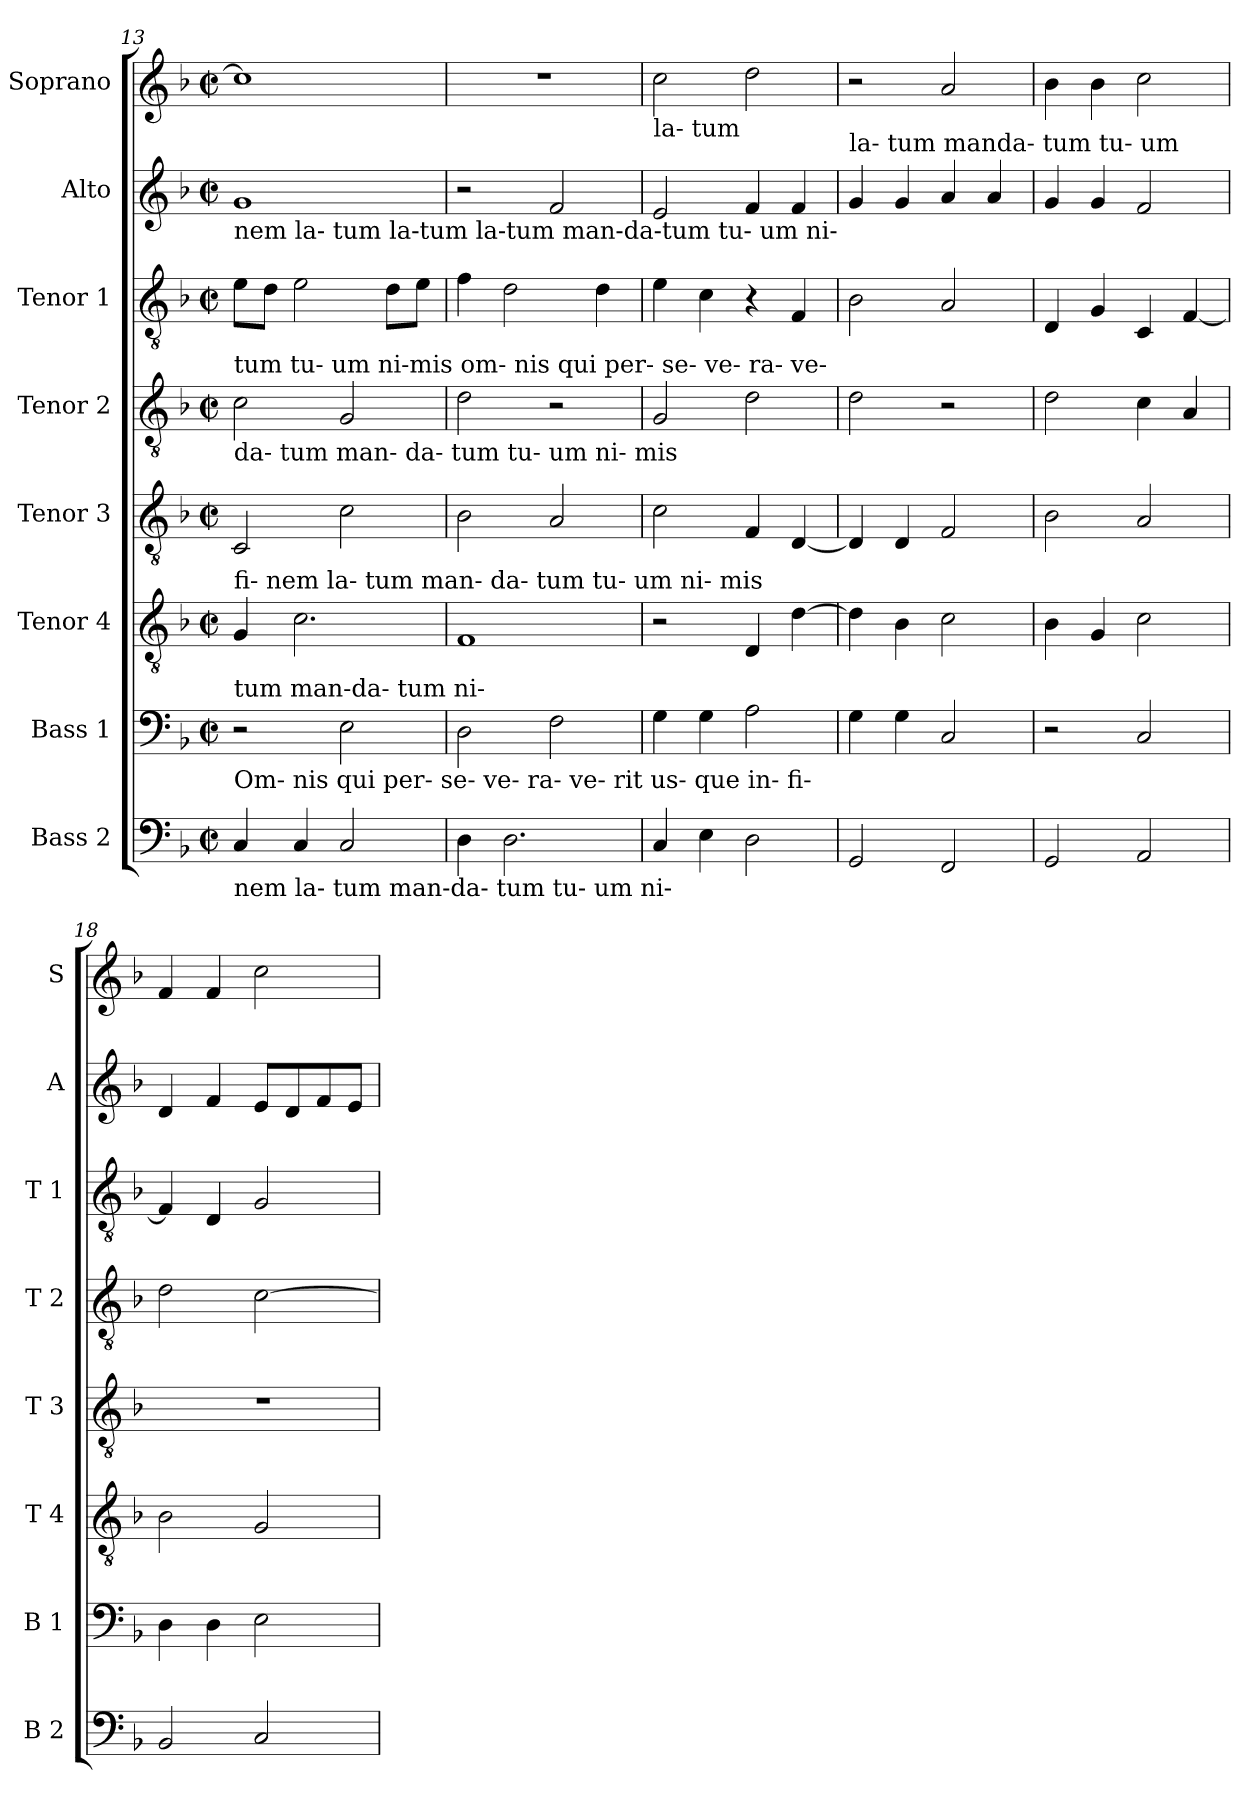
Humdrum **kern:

**kern	**kern	**kern	**kern	**kern	**kern	**kern	**kern
*part8	*part7	*part6	*part5	*part4	*part3	*part2	*part1
*staff8	*staff7	*staff6	*staff5	*staff4	*staff3	*staff2	*staff1
*I"Bass 2	*I"Bass 1	*I"Tenor 4	*I"Tenor 3	*I"Tenor 2	*I"Tenor 1	*I"Alto	*I"Soprano
*I'B 2	*I'B 1	*I'T 4	*I'T 3	*I'T 2	*I'T 1	*I'A	*I'S
!!LO:PB:g=z
*clefF4	*clefF4	*clefGv2	*clefGv2	*clefGv2	*clefGv2	*clefG2	*clefG2
*k[b-]	*k[b-]	*k[b-]	*k[b-]	*k[b-]	*k[b-]	*k[b-]	*k[b-]
*F:	*F:	*F:	*F:	*F:	*F:	*F:	*F:
*M2/2	*M2/2	*M2/2	*M2/2	*M2/2	*M2/2	*M2/2	*M2/2
*met(c|)	*met(c|)	*met(c|)	*met(c|)	*met(c|)	*met(c|)	*met(c|)	*met(c|)
=13	=13	=13	=13	=13	=13	=13	=13
!	!	!	!	!	!	!LO:TX:b:t=nem                                la-         tum        la-tum   la-tum man-da-tum  tu- um         ni-	!
!	!	!	!	!LO:TX:a:t=tum  tu-        um  ni-mis         om- nis        qui         per- se-        ve-         ra-  ve-	!	!	!
!	!	!	!	!LO:TX:b:t=da-        tum                     man-     da-        tum                     tu-        um ni-                mis	!	!	!
!	!	!LO:TX:a:t=fi-         nem       la-        tum        man-     da- tum        tu-  um         ni-       mis	!	!	!	!	!
!	!LO:TX:a:t=tum                               man-da-                            tum ni-	!	!	!	!	!	!
!	!LO:TX:b:t=Om-      nis         qui         per- se- ve-         ra-  ve- rit                        us-       que  in- fi-	!	!	!	!	!	!
!LO:TX:b:t=nem la- tum       man-da-             tum tu- um           ni-	!	!	!	!	!	!	!
4C/	2r	4G/	2C/	2c\	8e\L	1g	1cc]
.	.	.	.	.	8d\J	.	.
4C/	.	2.c\	.	.	2e\	.	.
2C/	2E\	.	2c\	2G/	.	.	.
.	.	.	.	.	8d\L	.	.
.	.	.	.	.	8e\J	.	.
=14	=14	=14	=14	=14	=14	=14	=14
4D\	2D\	1F	2B-\	2d\	4f\	2r	1r
2.D\	.	.	.	.	2d\	.	.
.	2F\	.	2A/	2r	.	2f/	.
.	.	.	.	.	4d\	.	.
=15	=15	=15	=15	=15	=15	=15	=15
!	!	!	!	!	!	!	!LO:TX:b:t=la-       tum
4C/	4G\	2r	2c\	2G/	4e\	2e/	2cc\
4E\	4G\	.	.	.	4c\	.	.
2D\	2A\	4D/	4F/	2d\	4r	4f/	2dd\
.	.	[4d\	[4D/	.	4F/	4f/	.
=16	=16	=16	=16	=16	=16	=16	=16
!	!	!	!	!	!	!LO:TX:a:t=la-        tum manda-        tum tu- um	!
2GG/	4G\	4d\]	4D/]	2d\	2B-\	4g/	2r
.	4G\	4B-\	4D/	.	.	4g/	.
2FF/	2C/	2c\	2F/	2r	2A/	4a/	2a/
.	.	.	.	.	.	4a/	.
=17	=17	=17	=17	=17	=17	=17	=17
2GG/	2r	4B-\	2B-\	2d\	4D/	4g/	4b-\
.	.	4G/	.	.	4G/	4g/	4b-\
2AA/	2C/	2c\	2A/	4c\	4C/	2f/	2cc\
.	.	.	.	4A/	[4F/	.	.
=18	=18	=18	=18	=18	=18	=18	=18
2BB-/	4D\	2B-\	1r	2d\	4F/]	4d/	4f/
.	4D\	.	.	.	4D/	4f/	4f/
2C/	2E\	2G/	.	[2c\	2G/	8e/L	2cc\
.	.	.	.	.	.	8d/	.
.	.	.	.	.	.	8f/	.
.	.	.	.	.	.	8e/J	.
=	=	=	=	=	=	=	=
*-	*-	*-	*-	*-	*-	*-	*-
